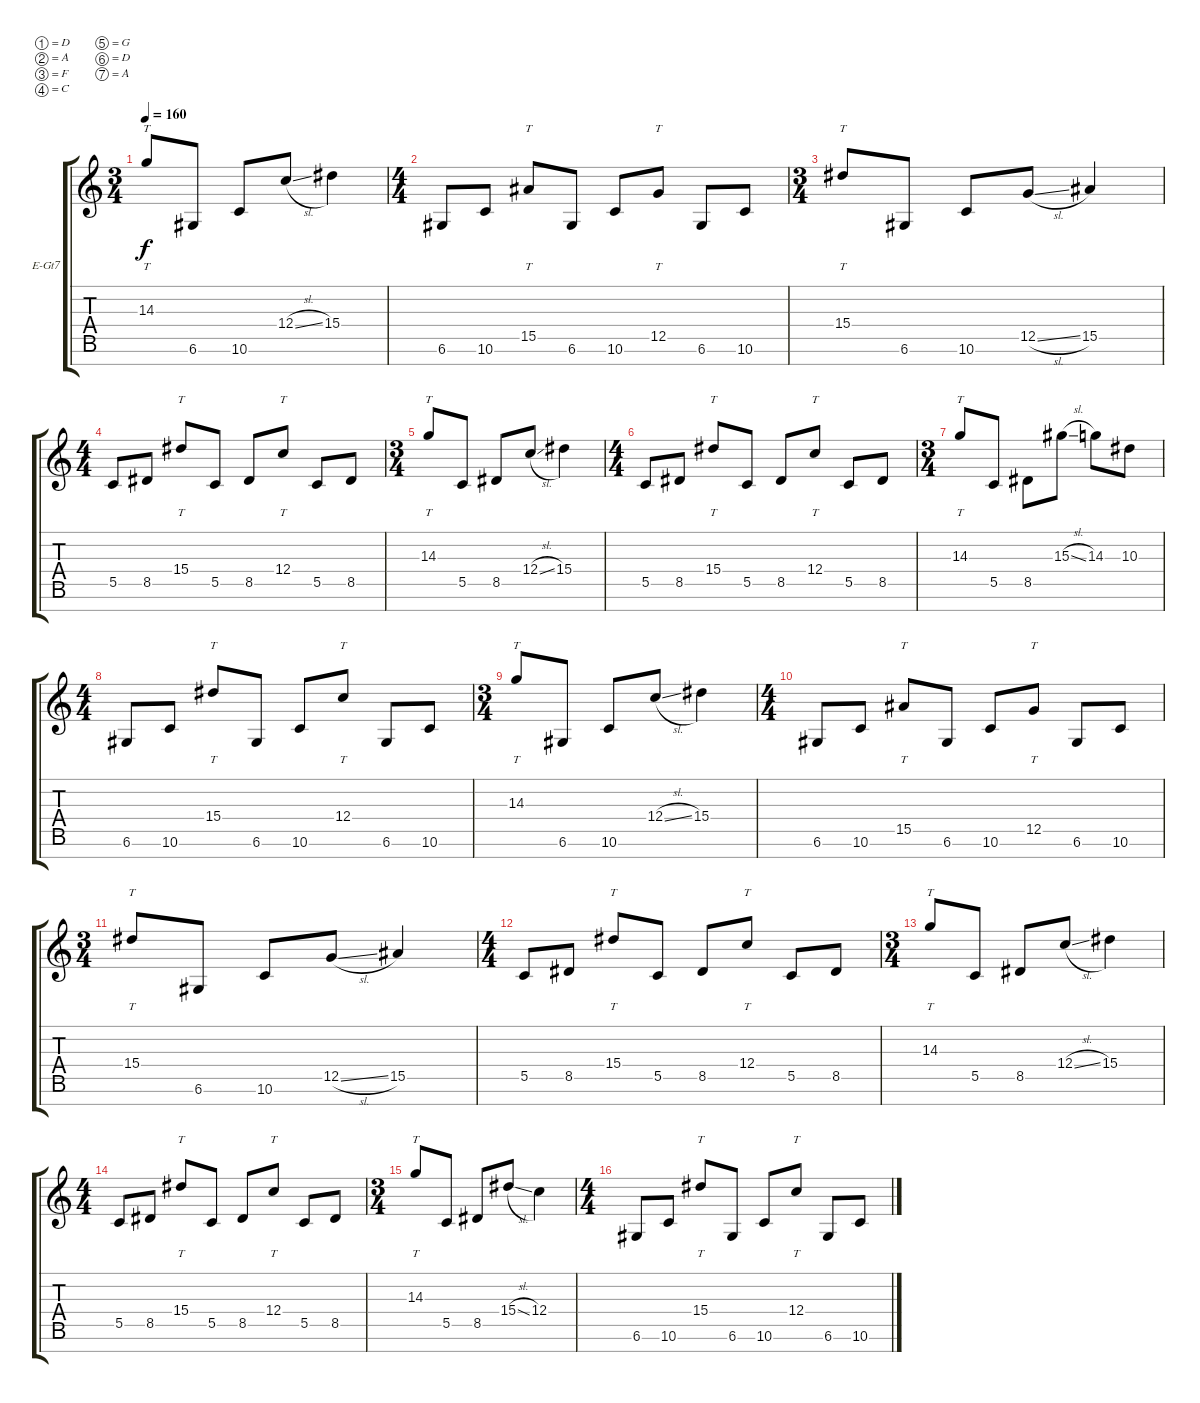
\bracketExtendMode groupsimilarinstruments
\firstSystemTrackNameOrientation horizontal
\otherSystemsTrackNameOrientation horizontal
\track ("Kévin Chartré" "E-Gt7") {instrument distortionguitar}
\staff {score tabs}
\tuning (D4 A3 F3 C3 G2 D2 A1)
\ts (3 4)
\beaming (8 2 2 2)
\tempo 160
\clef g2
\ks c
14.3.8{tt dy f} 6.6.8 10.6.8 12.4{sl}.8 15.4.4 |
\ts (4 4)
\beaming (8 2 2 2 2)
6.6.8 10.6.8 15.5.8{tt} 6.6.8 10.6.8 12.5.8{tt} 6.6.8 10.6.8 |
\ts (3 4)
\beaming (8 2 2 2 2)
15.4.8{tt} 6.6.8 10.6.8 12.5{sl}.8 15.5.4 |
\ts (4 4)
\beaming (8 2 2 2 2)
5.5.8 8.5.8 15.4.8{tt} 5.5.8 8.5.8 12.4.8{tt} 5.5.8 8.5.8 |
\ts (3 4)
\beaming (8 2 2 2 2)
14.3.8{tt} 5.5.8 8.5.8 12.4{sl}.8 15.4.4 |
\ts (4 4)
\beaming (8 2 2 2 2)
5.5.8 8.5.8 15.4.8{tt} 5.5.8 8.5.8 12.4.8{tt} 5.5.8 8.5.8 |
\ts (3 4)
\beaming (8 2 2 2 2)
14.3.8{tt} 5.5.8 8.5.8 15.3{sl}.8 14.3.8 10.3.8 |
\ts (4 4)
\beaming (8 2 2 2 2)
6.6.8 10.6.8 15.4.8{tt} 6.6.8 10.6.8 12.4.8{tt} 6.6.8 10.6.8 |
\ts (3 4)
\beaming (8 2 2 2 2)
14.3.8{tt} 6.6.8 10.6.8 12.4{sl}.8 15.4.4 |
\ts (4 4)
\beaming (8 2 2 2 2)
6.6.8 10.6.8 15.5.8{tt} 6.6.8 10.6.8 12.5.8{tt} 6.6.8 10.6.8 |
\ts (3 4)
\beaming (8 2 2 2 2)
15.4.8{tt} 6.6.8 10.6.8 12.5{sl}.8 15.5.4 |
\ts (4 4)
\beaming (8 2 2 2 2)
5.5.8 8.5.8 15.4.8{tt} 5.5.8 8.5.8 12.4.8{tt} 5.5.8 8.5.8 |
\ts (3 4)
\beaming (8 2 2 2 2)
14.3.8{tt} 5.5.8 8.5.8 12.4{sl}.8 15.4.4 |
\ts (4 4)
\beaming (8 2 2 2 2)
5.5.8 8.5.8 15.4.8{tt} 5.5.8 8.5.8 12.4.8{tt} 5.5.8 8.5.8 |
\ts (3 4)
\beaming (8 2 2 2 2)
14.3.8{tt} 5.5.8 8.5.8 15.4{sl}.8 12.4.4 |
\ts (4 4)
\beaming (8 2 2 2 2)
6.6.8 10.6.8 15.4.8{tt} 6.6.8 10.6.8 12.4.8{tt} 6.6.8 10.6.8
